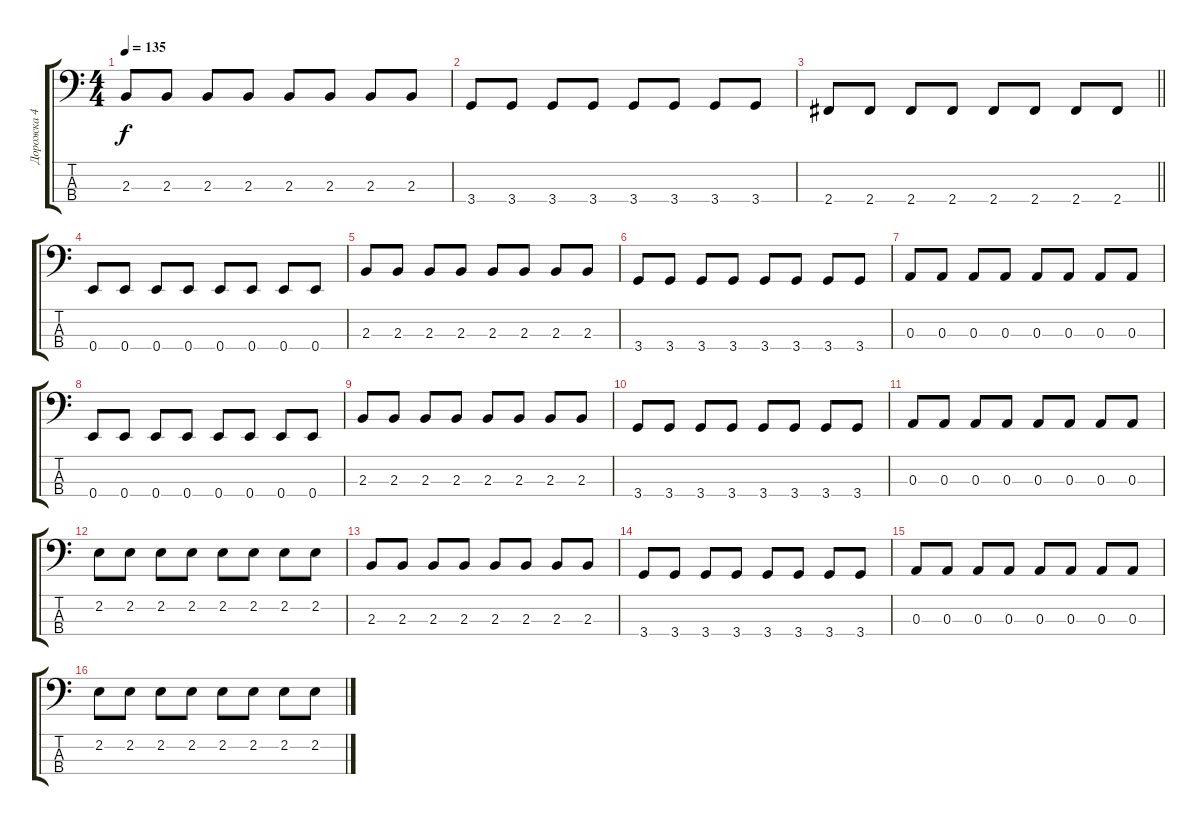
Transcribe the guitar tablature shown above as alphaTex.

\track ("Дорожка 4" "Дорожка 4") {instrument electricbassfinger}
\staff {score tabs}
\tuning (G2 D2 A1 E1) {hide}
\ts (4 4)
\tempo 135
\clef f4
\ks c
2.3.8{dy f} 2.3.8 2.3.8 2.3.8 2.3.8 2.3.8 2.3.8 2.3.8 |
3.4.8 3.4.8 3.4.8 3.4.8 3.4.8 3.4.8 3.4.8 3.4.8 |
\barLineRight lightlight
2.4.8 2.4.8 2.4.8 2.4.8 2.4.8 2.4.8 2.4.8 2.4.8 |
0.4.8 0.4.8 0.4.8 0.4.8 0.4.8 0.4.8 0.4.8 0.4.8 |
2.3.8 2.3.8 2.3.8 2.3.8 2.3.8 2.3.8 2.3.8 2.3.8 |
3.4.8 3.4.8 3.4.8 3.4.8 3.4.8 3.4.8 3.4.8 3.4.8 |
0.3.8 0.3.8 0.3.8 0.3.8 0.3.8 0.3.8 0.3.8 0.3.8 |
0.4.8 0.4.8 0.4.8 0.4.8 0.4.8 0.4.8 0.4.8 0.4.8 |
2.3.8 2.3.8 2.3.8 2.3.8 2.3.8 2.3.8 2.3.8 2.3.8 |
3.4.8 3.4.8 3.4.8 3.4.8 3.4.8 3.4.8 3.4.8 3.4.8 |
0.3.8 0.3.8 0.3.8 0.3.8 0.3.8 0.3.8 0.3.8 0.3.8 |
2.2.8 2.2.8 2.2.8 2.2.8 2.2.8 2.2.8 2.2.8 2.2.8 |
2.3.8 2.3.8 2.3.8 2.3.8 2.3.8 2.3.8 2.3.8 2.3.8 |
3.4.8 3.4.8 3.4.8 3.4.8 3.4.8 3.4.8 3.4.8 3.4.8 |
0.3.8 0.3.8 0.3.8 0.3.8 0.3.8 0.3.8 0.3.8 0.3.8 |
2.2.8 2.2.8 2.2.8 2.2.8 2.2.8 2.2.8 2.2.8 2.2.8
